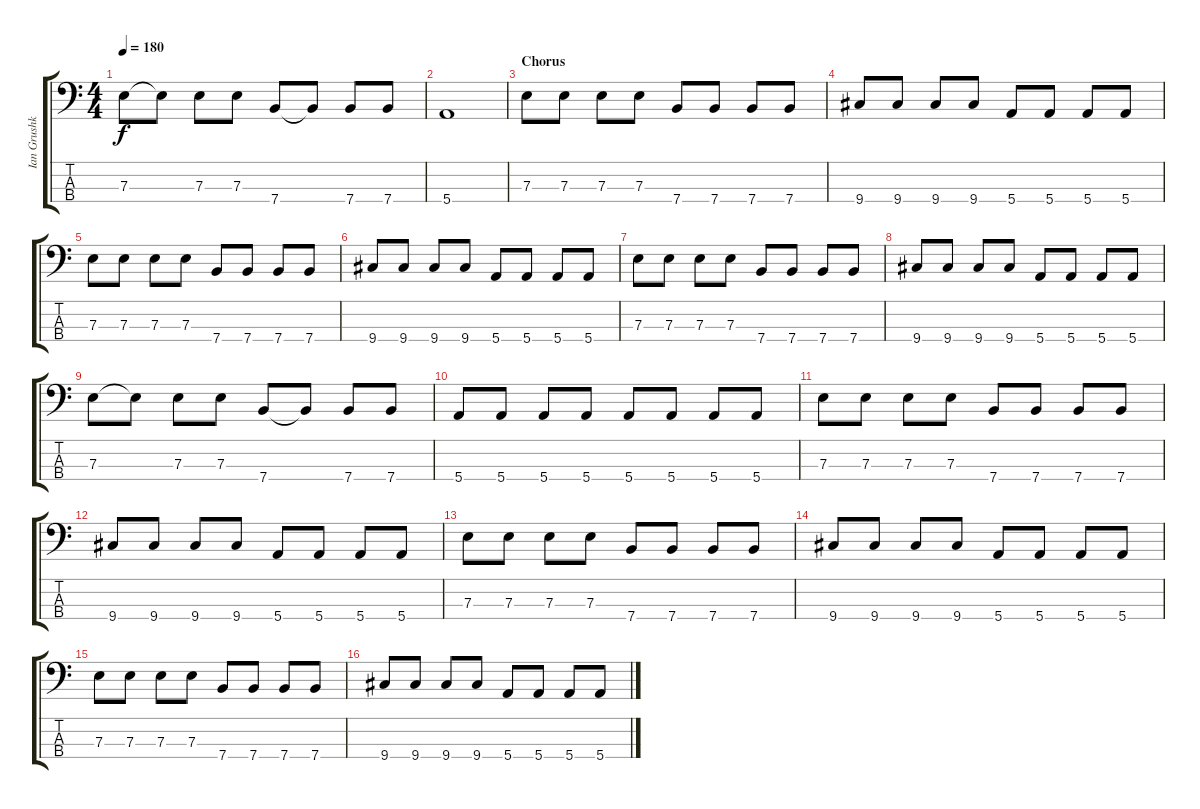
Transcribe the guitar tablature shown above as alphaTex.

\track ("Ian Grushka - Bass" "Ian Grushk") {instrument electricbasspick}
\staff {score tabs}
\tuning (G2 D2 A1 E1) {hide}
\ts (4 4)
\tempo 180
\clef f4
\ks c
7.3.8{dy f} 7.3{t}.8 7.3.8 7.3.8 7.4.8 7.4{t}.8 7.4.8 7.4.8 |
5.4.1 |
\section ("" "Chorus")
7.3.8 7.3.8 7.3.8 7.3.8 7.4.8 7.4.8 7.4.8 7.4.8 |
9.4.8 9.4.8 9.4.8 9.4.8 5.4.8 5.4.8 5.4.8 5.4.8 |
7.3.8 7.3.8 7.3.8 7.3.8 7.4.8 7.4.8 7.4.8 7.4.8 |
9.4.8 9.4.8 9.4.8 9.4.8 5.4.8 5.4.8 5.4.8 5.4.8 |
7.3.8 7.3.8 7.3.8 7.3.8 7.4.8 7.4.8 7.4.8 7.4.8 |
9.4.8 9.4.8 9.4.8 9.4.8 5.4.8 5.4.8 5.4.8 5.4.8 |
7.3.8 7.3{t}.8 7.3.8 7.3.8 7.4.8 7.4{t}.8 7.4.8 7.4.8 |
5.4.8 5.4.8 5.4.8 5.4.8 5.4.8 5.4.8 5.4.8 5.4.8 |
7.3.8 7.3.8 7.3.8 7.3.8 7.4.8 7.4.8 7.4.8 7.4.8 |
9.4.8 9.4.8 9.4.8 9.4.8 5.4.8 5.4.8 5.4.8 5.4.8 |
7.3.8 7.3.8 7.3.8 7.3.8 7.4.8 7.4.8 7.4.8 7.4.8 |
9.4.8 9.4.8 9.4.8 9.4.8 5.4.8 5.4.8 5.4.8 5.4.8 |
7.3.8 7.3.8 7.3.8 7.3.8 7.4.8 7.4.8 7.4.8 7.4.8 |
9.4.8 9.4.8 9.4.8 9.4.8 5.4.8 5.4.8 5.4.8 5.4.8
